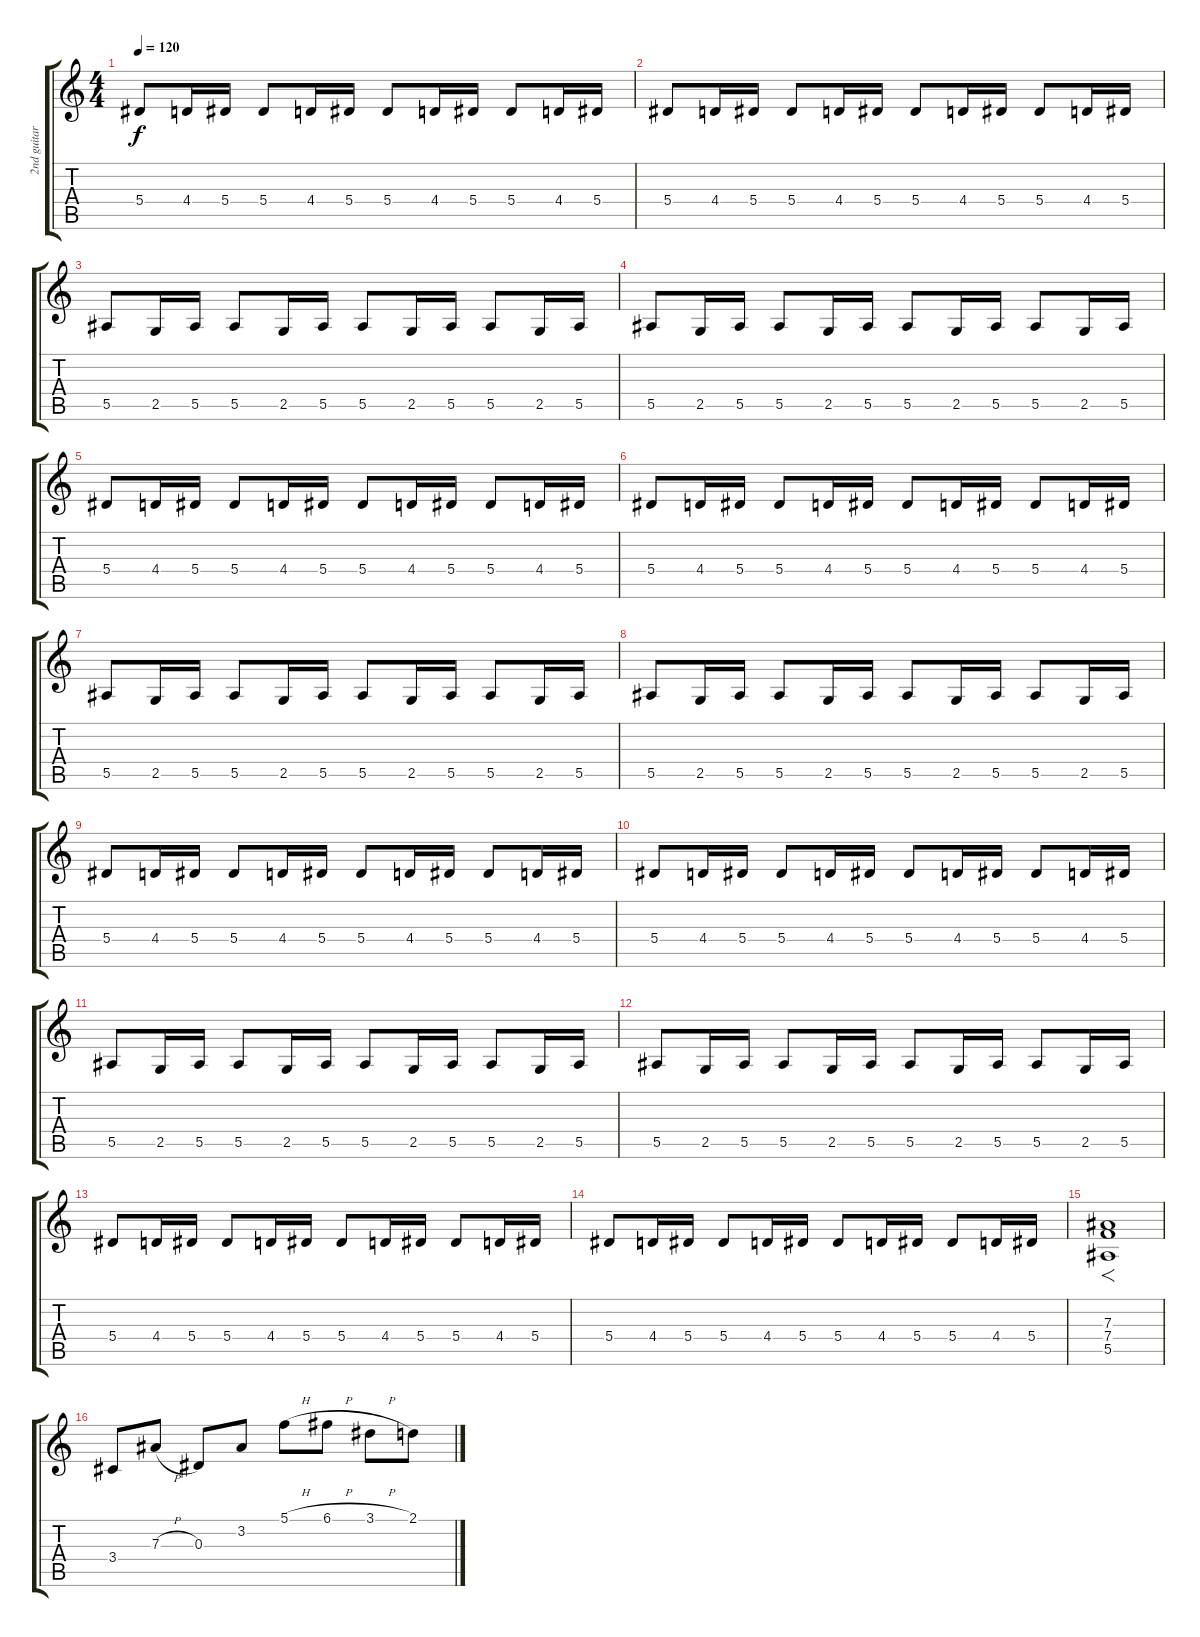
\track ("2nd guitar" "2nd guitar") {instrument distortionguitar}
\staff {score tabs}
\tuning (C4 G3 Eb3 Bb2 F2 C2) {hide}
\ts (4 4)
\tempo 120
\clef g2
\ks c
5.4.8{dy f} 4.4.16 5.4.16 5.4.8 4.4.16 5.4.16 5.4.8 4.4.16 5.4.16 5.4.8 4.4.16 5.4.16 |
5.4.8 4.4.16 5.4.16 5.4.8 4.4.16 5.4.16 5.4.8 4.4.16 5.4.16 5.4.8 4.4.16 5.4.16 |
5.5.8 2.5.16 5.5.16 5.5.8 2.5.16 5.5.16 5.5.8 2.5.16 5.5.16 5.5.8 2.5.16 5.5.16 |
5.5.8 2.5.16 5.5.16 5.5.8 2.5.16 5.5.16 5.5.8 2.5.16 5.5.16 5.5.8 2.5.16 5.5.16 |
5.4.8 4.4.16 5.4.16 5.4.8 4.4.16 5.4.16 5.4.8 4.4.16 5.4.16 5.4.8 4.4.16 5.4.16 |
5.4.8 4.4.16 5.4.16 5.4.8 4.4.16 5.4.16 5.4.8 4.4.16 5.4.16 5.4.8 4.4.16 5.4.16 |
5.5.8 2.5.16 5.5.16 5.5.8 2.5.16 5.5.16 5.5.8 2.5.16 5.5.16 5.5.8 2.5.16 5.5.16 |
5.5.8 2.5.16 5.5.16 5.5.8 2.5.16 5.5.16 5.5.8 2.5.16 5.5.16 5.5.8 2.5.16 5.5.16 |
5.4.8 4.4.16 5.4.16 5.4.8 4.4.16 5.4.16 5.4.8 4.4.16 5.4.16 5.4.8 4.4.16 5.4.16 |
5.4.8 4.4.16 5.4.16 5.4.8 4.4.16 5.4.16 5.4.8 4.4.16 5.4.16 5.4.8 4.4.16 5.4.16 |
5.5.8 2.5.16 5.5.16 5.5.8 2.5.16 5.5.16 5.5.8 2.5.16 5.5.16 5.5.8 2.5.16 5.5.16 |
5.5.8 2.5.16 5.5.16 5.5.8 2.5.16 5.5.16 5.5.8 2.5.16 5.5.16 5.5.8 2.5.16 5.5.16 |
5.4.8 4.4.16 5.4.16 5.4.8 4.4.16 5.4.16 5.4.8 4.4.16 5.4.16 5.4.8 4.4.16 5.4.16 |
5.4.8 4.4.16 5.4.16 5.4.8 4.4.16 5.4.16 5.4.8 4.4.16 5.4.16 5.4.8 4.4.16 5.4.16 |
(7.3 7.4 5.5).1{f} |
3.4.8 7.3{h}.8 0.3.8 3.2.8 5.1{h}.8 6.1{h}.8 3.1{h}.8 2.1.8
